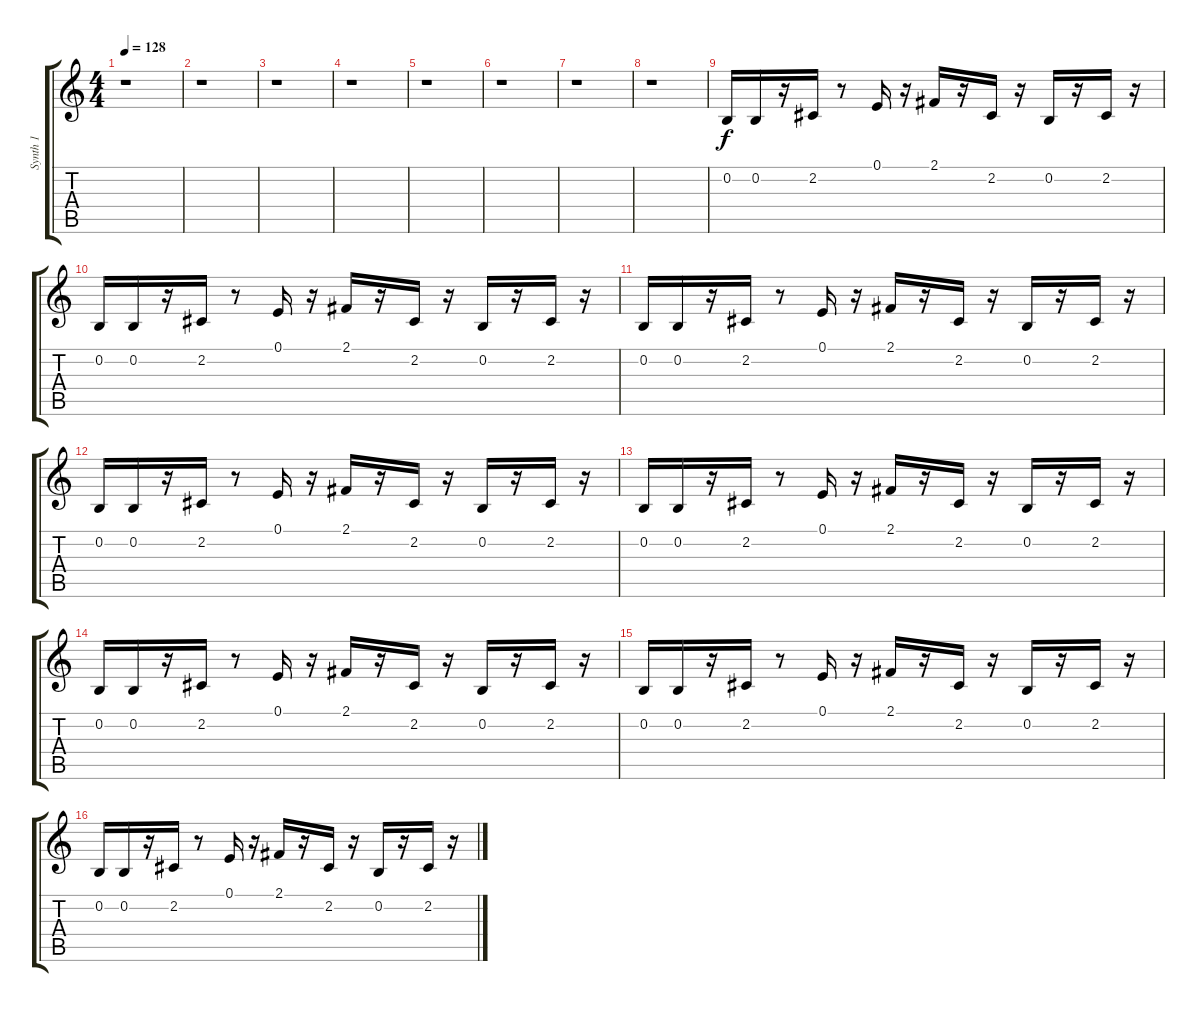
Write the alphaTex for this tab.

\track ("Synth 1" "Synth 1") {instrument lead2sawtooth}
\staff {score tabs}
\tuning (E4 B3 G3 D3 A2 E2) {hide}
\ts (4 4)
\tempo 128
\clef g2
\ks c
r.1{dy f} |
r.1 |
r.1 |
r.1 |
r.1 |
r.1 |
r.1 |
r.1 |
0.2.16 0.2.16 r.16 2.2.16 r.8 0.1.16 r.16 2.1.16 r.16 2.2.16 r.16 0.2.16 r.16 2.2.16 r.16 |
0.2.16 0.2.16 r.16 2.2.16 r.8 0.1.16 r.16 2.1.16 r.16 2.2.16 r.16 0.2.16 r.16 2.2.16 r.16 |
0.2.16 0.2.16 r.16 2.2.16 r.8 0.1.16 r.16 2.1.16 r.16 2.2.16 r.16 0.2.16 r.16 2.2.16 r.16 |
0.2.16 0.2.16 r.16 2.2.16 r.8 0.1.16 r.16 2.1.16 r.16 2.2.16 r.16 0.2.16 r.16 2.2.16 r.16 |
0.2.16 0.2.16 r.16 2.2.16 r.8 0.1.16 r.16 2.1.16 r.16 2.2.16 r.16 0.2.16 r.16 2.2.16 r.16 |
0.2.16 0.2.16 r.16 2.2.16 r.8 0.1.16 r.16 2.1.16 r.16 2.2.16 r.16 0.2.16 r.16 2.2.16 r.16 |
0.2.16 0.2.16 r.16 2.2.16 r.8 0.1.16 r.16 2.1.16 r.16 2.2.16 r.16 0.2.16 r.16 2.2.16 r.16 |
0.2.16 0.2.16 r.16 2.2.16 r.8 0.1.16 r.16 2.1.16 r.16 2.2.16 r.16 0.2.16 r.16 2.2.16 r.16
